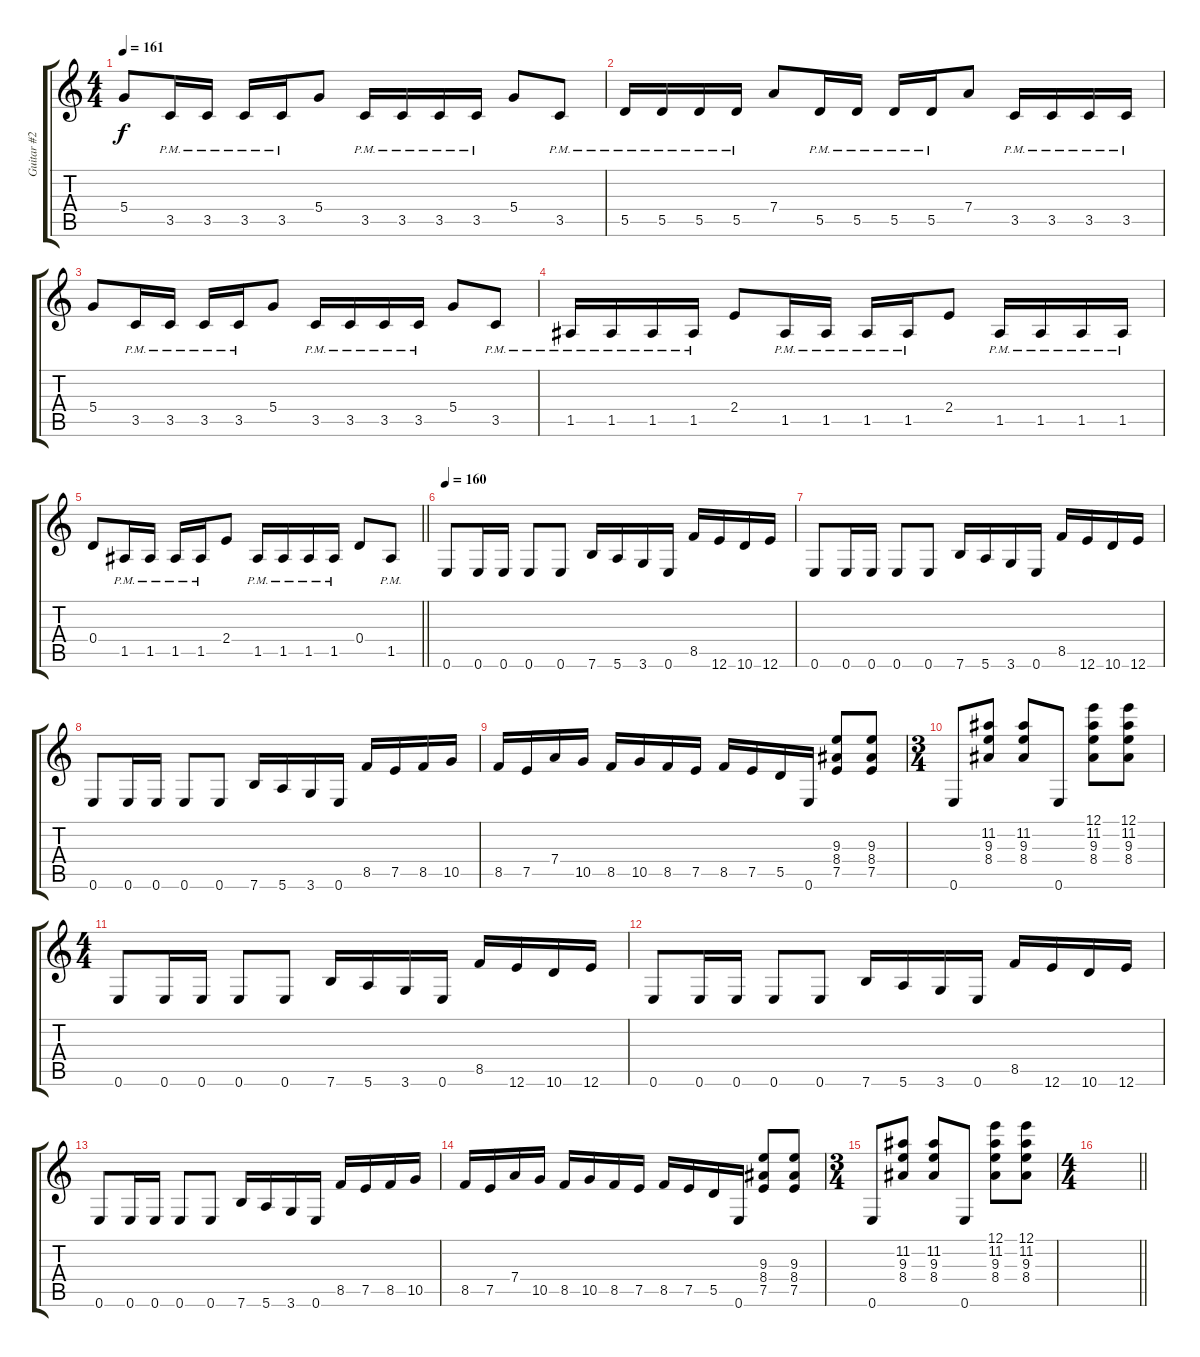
\track ("Guitar #2" "Guitar #2") {instrument distortionguitar}
\staff {score tabs}
\tuning (E4 B3 G3 D3 A2 E2) {hide}
\ts (4 4)
\tempo 161
\clef g2
\ks c
5.4.8{dy f} 3.5{pm}.16 3.5{pm}.16 3.5{pm}.16 3.5{pm}.16 5.4.8 3.5{pm}.16 3.5{pm}.16 3.5{pm}.16 3.5{pm}.16 5.4.8 3.5{pm}.8 |
5.5{pm}.16 5.5{pm}.16 5.5{pm}.16 5.5{pm}.16 7.4.8 5.5{pm}.16 5.5{pm}.16 5.5{pm}.16 5.5{pm}.16 7.4.8 3.5{pm}.16 3.5{pm}.16 3.5{pm}.16 3.5{pm}.16 |
5.4.8 3.5{pm}.16 3.5{pm}.16 3.5{pm}.16 3.5{pm}.16 5.4.8 3.5{pm}.16 3.5{pm}.16 3.5{pm}.16 3.5{pm}.16 5.4.8 3.5{pm}.8 |
1.5{pm}.16 1.5{pm}.16 1.5{pm}.16 1.5{pm}.16 2.4.8 1.5{pm}.16 1.5{pm}.16 1.5{pm}.16 1.5{pm}.16 2.4.8 1.5{pm}.16 1.5{pm}.16 1.5{pm}.16 1.5{pm}.16 |
\barLineRight lightlight
0.4.8 1.5{pm}.16 1.5{pm}.16 1.5{pm}.16 1.5{pm}.16 2.4.8 1.5{pm}.16 1.5{pm}.16 1.5{pm}.16 1.5{pm}.16 0.4.8 1.5{pm}.8 |
\section ("" "")
\tempo 160
0.6.8 0.6.16 0.6.16 0.6.8 0.6.8 7.6.16 5.6.16 3.6.16 0.6.16 8.5.16 12.6.16 10.6.16 12.6.16 |
0.6.8 0.6.16 0.6.16 0.6.8 0.6.8 7.6.16 5.6.16 3.6.16 0.6.16 8.5.16 12.6.16 10.6.16 12.6.16 |
0.6.8 0.6.16 0.6.16 0.6.8 0.6.8 7.6.16 5.6.16 3.6.16 0.6.16 8.5.16 7.5.16 8.5.16 10.5.16 |
8.5.16 7.5.16 7.4.16 10.5.16 8.5.16 10.5.16 8.5.16 7.5.16 8.5.16 7.5.16 5.5.16 0.6.16 (9.3 8.4 7.5).8 (9.3 8.4 7.5).8 |
\ts (3 4)
0.6.8 (11.2 9.3 8.4).8 (11.2 9.3 8.4).8 0.6.8 (12.1 11.2 9.3 8.4).8 (12.1 11.2 9.3 8.4).8 |
\ts (4 4)
0.6.8 0.6.16 0.6.16 0.6.8 0.6.8 7.6.16 5.6.16 3.6.16 0.6.16 8.5.16 12.6.16 10.6.16 12.6.16 |
0.6.8 0.6.16 0.6.16 0.6.8 0.6.8 7.6.16 5.6.16 3.6.16 0.6.16 8.5.16 12.6.16 10.6.16 12.6.16 |
0.6.8 0.6.16 0.6.16 0.6.8 0.6.8 7.6.16 5.6.16 3.6.16 0.6.16 8.5.16 7.5.16 8.5.16 10.5.16 |
8.5.16 7.5.16 7.4.16 10.5.16 8.5.16 10.5.16 8.5.16 7.5.16 8.5.16 7.5.16 5.5.16 0.6.16 (9.3 8.4 7.5).8 (9.3 8.4 7.5).8 |
\ts (3 4)
0.6.8 (11.2 9.3 8.4).8 (11.2 9.3 8.4).8 0.6.8 (12.1 11.2 9.3 8.4).8 (12.1 11.2 9.3 8.4).8 |
\ts (4 4)
\barLineRight lightlight
